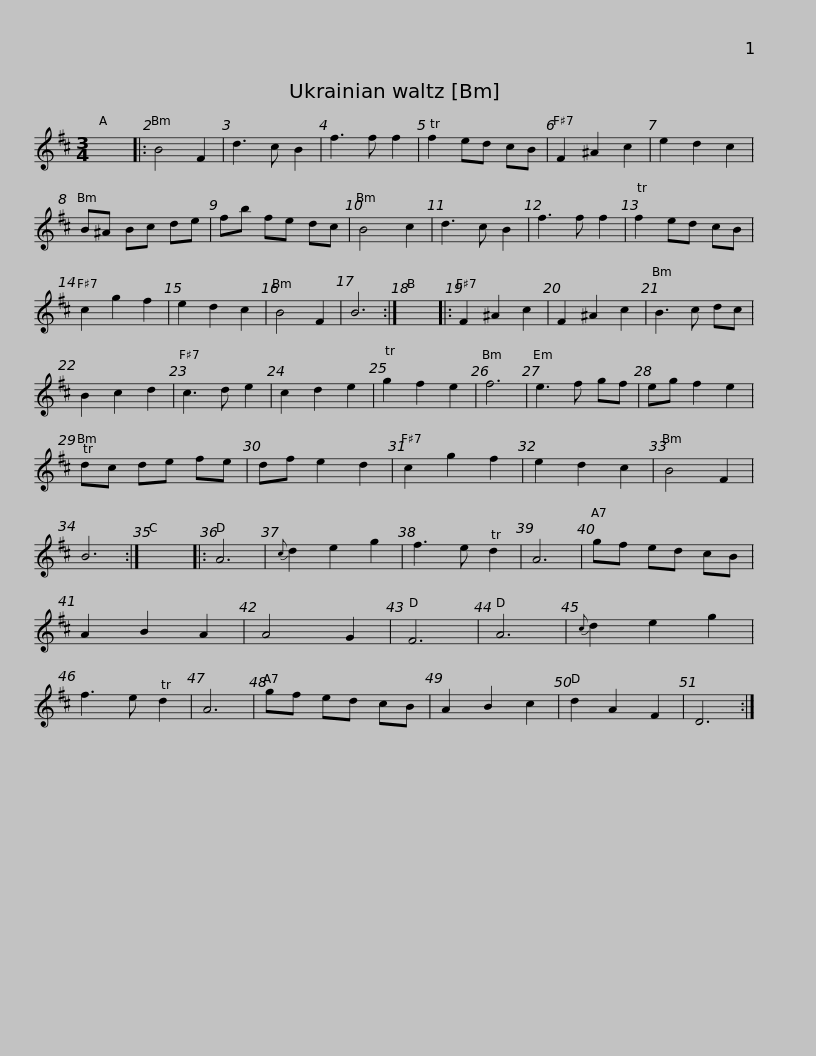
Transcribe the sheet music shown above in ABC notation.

X:1
L:1/8
M:3/4
I:linebreak $
K:Bmin
V:1 treble
V:1
 x6 |: B4 F2 | d3 c B2 | f3 f f2 | Tf2 ed cB | %5
 F2 ^A2 c2 | e2 d2 c2 | B^A Bc de | fb fe dc | B4 c2 | %10
 d3 c B2 |$ f3 f f2 | Tf2 ed cB | c2 g2 f2 | e2 d2 c2 | %15
 B4 F2 | B6 :| x6 |: F2 ^A2 c2 | F2 ^A2 c2 | %20
 B3 c dc | B2 c2 d2 | c3 d e2 |$ c2 d2 e2 | Tg2 f2 e2 | %25
 f6 | e3 f gf | eg f2 e2 | Tdc de fe | df e2 d2 | %30
 c2 g2 f2 | e2 d2 c2 | B4 F2 | B6 :| x6 |:$ %35
 A6 |{c} d2 e2 g2 | f3 e Td2 | A6 | gf ed cB | %40
 A2 B2 A2 | A4 G2 | F6 | A6 |{c} d2 e2 g2 | %45
 f3 e Td2 | A6 |$ gf ed cB | A2 B2 c2 | d2 A2 F2 | %50
 D6 :| %51
